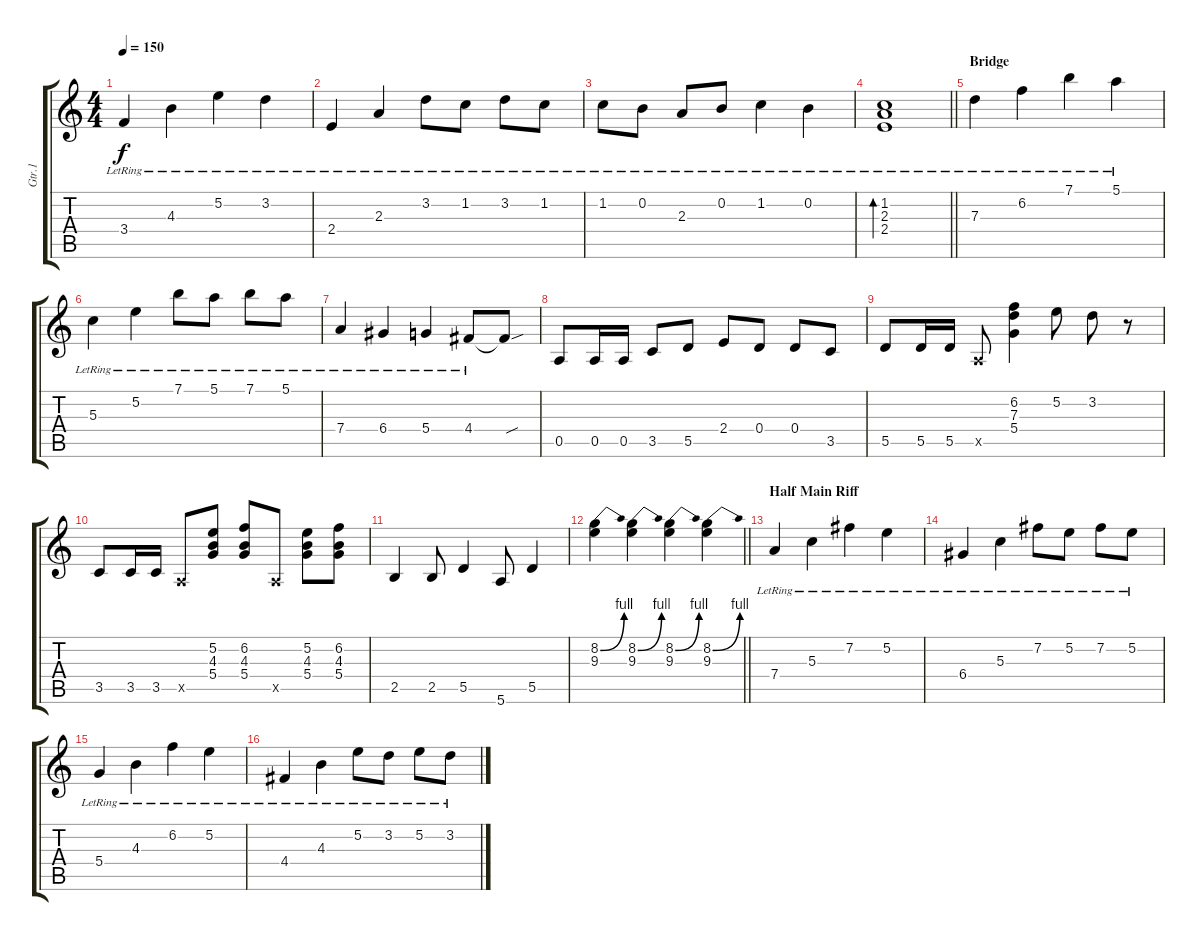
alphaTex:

\track ("Gtr.1" "Gtr.1") {instrument overdrivenguitar}
\staff {score tabs}
\tuning (E4 B3 G3 D3 A2 E2) {hide}
\ts (4 4)
\tempo 150
\clef g2
\ks c
3.4{lr}.4{dy f} 4.3{lr}.4 5.2{lr}.4 3.2{lr}.4 |
2.4{lr}.4 2.3{lr}.4 3.2{lr}.8 1.2{lr}.8 3.2{lr}.8 1.2{lr}.8 |
1.2{lr}.8 0.2{lr}.8 2.3{lr}.8 0.2{lr}.8 1.2{lr}.4 0.2{lr}.4 |
\barLineRight lightlight
(1.2{lr} 2.3{lr} 2.4{lr}).1{bd 480} |
\section ("" "Bridge")
7.3{lr}.4 6.2{lr}.4 7.1{lr}.4 5.1{lr}.4 |
5.3{lr}.4 5.2{lr}.4 7.1{lr}.8 5.1{lr}.8 7.1{lr}.8 5.1{lr}.8 |
7.4{lr}.4 6.4{lr}.4 5.4{lr}.4 4.4{lr}.8 4.4{sou t}.8 |
0.5.8 0.5.16 0.5.16 3.5.8 5.5.8 2.4.8 0.4.8 0.4.8 3.5.8 |
5.5.8 5.5.16 5.5.16 0.5{x}.8 (6.2 7.3 5.4).4 5.2.8 3.2.8 r.8 |
3.5.8 3.5.16 3.5.16 0.5{x}.8 (5.2 4.3 5.4).8 (6.2 4.3 5.4).8 0.5{x}.8 (5.2 4.3 5.4).8 (6.2 4.3 5.4).8 |
2.5.4 2.5.8 5.5.4 5.6.8 5.5.4 |
\barLineRight lightlight
(8.2{be (bend 0 0 60 4)} 9.3).4 (8.2{be (bend 0 0 60 4)} 9.3).4 (8.2{be (bend 0 0 60 4)} 9.3).4 (8.2{be (bend 0 0 60 4)} 9.3).4 |
\section ("" "Half Main Riff")
7.4{lr}.4 5.3{lr}.4 7.2{lr}.4 5.2{lr}.4 |
6.4{lr}.4 5.3{lr}.4 7.2{lr}.8 5.2{lr}.8 7.2{lr}.8 5.2{lr}.8 |
5.4{lr}.4 4.3{lr}.4 6.2{lr}.4 5.2{lr}.4 |
4.4{lr}.4 4.3{lr}.4 5.2{lr}.8 3.2{lr}.8 5.2{lr}.8 3.2{lr}.8
